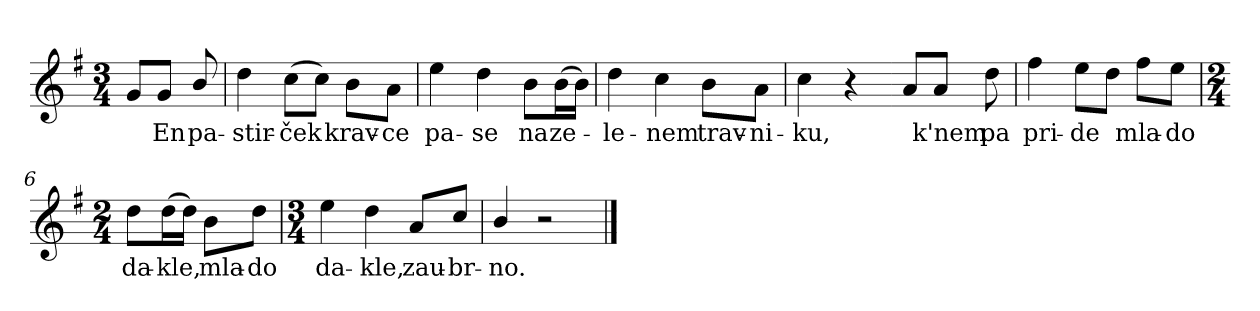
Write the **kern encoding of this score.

**kern	**text
*part1	*part1
*staff1	*staff1
*clefG2	*
*k[f#]	*
*G:	*
*M3/4	*
=	=
8g/L	.
*MM92	*
8g/J	En
8b/	pa-
=1	=1
4dd\	-stir-
(>8cc\L	-ček
8cc\J)	.
8b\L	krav-
8a\J	-ce
=2	=2
4ee\	pa-
4dd\	-se
8b\L	na
(>16b\L	ze-
16b\JJ)	.
=3	=3
4dd\	-le-
4cc\	-nem
8b\L	trav-
8a\J	-ni-
=4	=4
4cc\	-ku,
4r	.
=4X1-	=4X1-
8a/L	.
8a/J	k'nem
8dd\	pa
!!LO:LB:g=z
=5	=5
4ff#\	pri-
8ee\L	-de
8dd\J	.
8ff#\L	mla-
8ee\J	-do
=6	=6
*M2/4	*
8dd\L	da-
(>16dd\L	-kle,
16dd\JJ)	.
8b\L	mla-
8dd\J	-do
=7	=7
*M3/4	*
4ee\	da-
4dd\	-kle,
8a/L	zau-
8cc/J	-br-
=8	=8
4b/	-no.
2r	.
==	==
*-	*-
